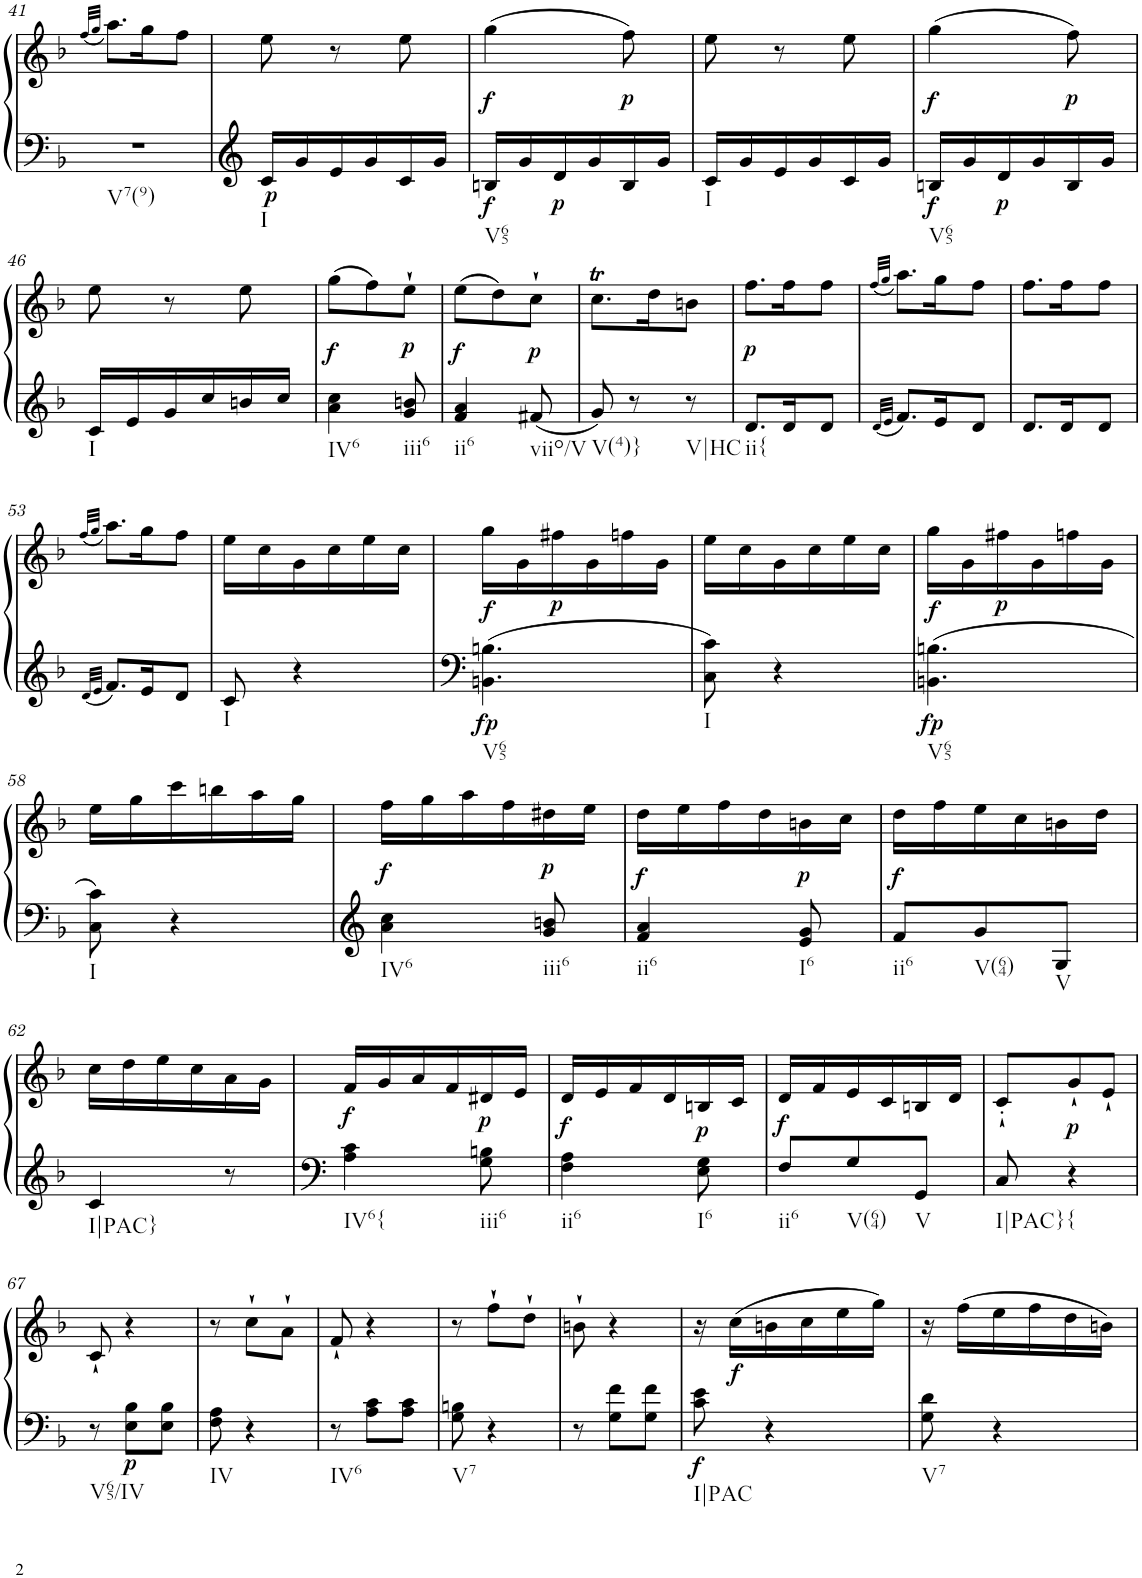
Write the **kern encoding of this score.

**kern	**kern	**dynam
*part1	*part1	*part1
*staff2	*staff1	*staff1/2
*I"Klavier linke Hand	*	*
!!LO:PB:g=z
*clefF4	*clefG2	*
*k[b-]	*k[b-]	*
*M3/8	*M3/8	*
=41	=41	=41
.	(32qff/LLL	.
.	32qgg/JJJ	.
!LO:TX:b:t=V7(9)	!	!
4.r	8.aa\L)	.
.	16gg\K	.
.	8ff\J	.
=42	=42	=42
!LO:TX:b:t=I	!	!
!	!	!LO:DY:b=2
16c/LL	8ee\	p
16g/	.	.
16e/	8r	.
16g/	.	.
16c/	8ee\	.
16g/JJ	.	.
=43	=43	=43
!LO:TX:b:t=V65	!	!
!	!	!LO:DY:b=2
!	!	!LO:DY:n=1:b
16Bn/LL	(4gg\	f f
16g/	.	.
!	!	!LO:DY:n=2:b=2
16d/	.	p
16g/	.	.
!	!	!LO:DY:n=3:b
16B/	8ff\)	p
16g/JJ	.	.
=44	=44	=44
!LO:TX:b:t=I	!	!
16c/LL	8ee\	.
16g/	.	.
16e/	8r	.
16g/	.	.
16c/	8ee\	.
16g/JJ	.	.
=45	=45	=45
!LO:TX:b:t=V65	!	!
!	!	!LO:DY:b=2
!	!	!LO:DY:n=1:b
16Bn/LL	(4gg\	f f
16g/	.	.
!	!	!LO:DY:n=2:b=2
16d/	.	p
16g/	.	.
!	!	!LO:DY:n=3:b
16B/	8ff\)	p
16g/JJ	.	.
!!LO:LB:g=z
=46	=46	=46
!LO:TX:b:t=I	!	!
16c/LL	8ee\	.
16e/	.	.
16g/	8r	.
16cc/	.	.
16bn/	8ee\	.
16cc/JJ	.	.
=47	=47	=47
!LO:TX:b:t=IV6	!	!
!	!	!LO:DY:b
4a\ 4cc\	(8gg\L	f
.	8ff\)	.
!LO:TX:b:t=iii6	!	!
!	!	!LO:DY:b
8g/ 8bn/	8ee`\J	p
=48	=48	=48
!LO:TX:b:t=ii6	!	!
!	!	!LO:DY:b
4f/ 4a/	(8ee\L	f
.	8dd\)	.
!LO:TX:b:t=viio/V	!	!
!	!	!LO:DY:b
8f#X/	8cc`\J	p
=49	=49	=49
!LO:TX:b:t=V(4)}	!	!
8g/	8.ccT\L	.
8r	.	.
.	16dd\K	.
!LO:TX:b:t=V|HC	!	!
8r	8bn\J	.
=50	=50	=50
!LO:TX:b:t=ii{	!	!
!	!	!LO:DY:b
8.d/L	8.ff\L	p
16d/K	16ff\K	.
8d/J	8ff\J	.
=51	=51	=51
32qd/LLL	(32qff/LLL	.
32qe/JJJ	32qgg/JJJ	.
8.f/L	8.aa\L)	.
16e/K	16gg\K	.
8d/J	8ff\J	.
=52	=52	=52
8.d/L	8.ff\L	.
16d/K	16ff\K	.
8d/J	8ff\J	.
!!LO:LB:g=z
=53	=53	=53
32qd/LLL	(32qff/LLL	.
32qe/JJJ	32qgg/JJJ	.
8.f/L	8.aa\L)	.
16e/K	16gg\K	.
8d/J	8ff\J	.
=54	=54	=54
!LO:TX:b:t=I	!	!
8c/	16ee\LL	.
.	16cc\	.
4r	16g\	.
.	16cc\	.
.	16ee\	.
.	16cc\JJ	.
=55	=55	=55
!LO:TX:b:t=V65	!	!
!	!	!LO:DY:b=2
!	!	!LO:DY:n=1:b
4.BBn\ 4.Bn\	16gg\LL	fp f
.	16g\	.
!	!	!LO:DY:n=2:b
.	16ff#X\	p
.	16g\	.
.	16ffn\	.
.	16g\JJ	.
=56	=56	=56
!LO:TX:b:t=I	!	!
8C\ 8c\	16ee\LL	.
.	16cc\	.
4r	16g\	.
.	16cc\	.
.	16ee\	.
.	16cc\JJ	.
=57	=57	=57
!LO:TX:b:t=V65	!	!
!	!	!LO:DY:b=2
!	!	!LO:DY:n=1:b
4.BBn\ 4.Bn\	16gg\LL	fp f
.	16g\	.
!	!	!LO:DY:n=2:b
.	16ff#X\	p
.	16g\	.
.	16ffn\	.
.	16g\JJ	.
!!LO:LB:g=z
=58	=58	=58
!LO:TX:b:t=I	!	!
8C\ 8c\	16ee\LL	.
.	16gg\	.
4r	16ccc\	.
.	16bbn\	.
.	16aa\	.
.	16gg\JJ	.
=59	=59	=59
!LO:TX:b:t=IV6	!	!
!	!	!LO:DY:b
4a\ 4cc\	16ff\LL	f
.	16gg\	.
.	16aa\	.
.	16ff\	.
!LO:TX:b:t=iii6	!	!
!	!	!LO:DY:b
8g/ 8bn/	16dd#X\	p
.	16ee\JJ	.
=60	=60	=60
!LO:TX:b:t=ii6	!	!
!	!	!LO:DY:b
4f/ 4a/	16dd\LL	f
.	16ee\	.
.	16ff\	.
.	16dd\	.
!LO:TX:b:t=I6	!	!
!	!	!LO:DY:b
8e/ 8g/	16bn\	p
.	16cc\JJ	.
=61	=61	=61
!LO:TX:b:t=ii6	!	!
!	!	!LO:DY:b
8f/L	16dd\LL	f
.	16ff\	.
!LO:TX:b:t=V(64)	!	!
8g/	16ee\	.
.	16cc\	.
!LO:TX:b:t=V	!	!
8G/J	16bn\	.
.	16dd\JJ	.
!!LO:LB:g=z
=62	=62	=62
!LO:TX:b:t=I|PAC}	!	!
4c/	16cc\LL	.
.	16dd\	.
.	16ee\	.
.	16cc\	.
8r	16a\	.
.	16g\JJ	.
=63	=63	=63
!LO:TX:b:t=IV6{	!	!
!	!	!LO:DY:b
4A\ 4c\	16f/LL	f
.	16g/	.
.	16a/	.
.	16f/	.
!LO:TX:b:t=iii6	!	!
!	!	!LO:DY:b
8G\ 8Bn\	16d#X/	p
.	16e/JJ	.
=64	=64	=64
!LO:TX:b:t=ii6	!	!
!	!	!LO:DY:b
4F\ 4A\	16d/LL	f
.	16e/	.
.	16f/	.
.	16d/	.
!LO:TX:b:t=I6	!	!
!	!	!LO:DY:b
8E\ 8G\	16Bn/	p
.	16c/JJ	.
=65	=65	=65
!LO:TX:b:t=ii6	!	!
!	!	!LO:DY:b
8F/L	16d/LL	f
.	16f/	.
!LO:TX:b:t=V(64)	!	!
8G/	16e/	.
.	16c/	.
!LO:TX:b:t=V	!	!
8GG/J	16Bn/	.
.	16d/JJ	.
=66	=66	=66
!LO:TX:b:t=I|PAC}	!	!
8C/	8c'`/L	.
!LO:TX:b:t={	!	!
!	!	!LO:DY:b
4r	8g`/	p
.	8e`/J	.
!!LO:LB:g=z
=67	=67	=67
!LO:TX:b:t=V65/IV	!	!
8r	8c`/	.
!	!	!LO:DY:b=2
8E\ 8B-\L	4r	p
8E\ 8B-\J	.	.
=68	=68	=68
!LO:TX:b:t=IV	!	!
8F\ 8A\	8r	.
4r	8cc`\L	.
.	8a`\J	.
=69	=69	=69
!LO:TX:b:t=IV6	!	!
8r	8f`/	.
8A\ 8c\L	4r	.
8A\ 8c\J	.	.
=70	=70	=70
!LO:TX:b:t=V7	!	!
8G\ 8Bn\	8r	.
4r	8ff`\L	.
.	8dd`\J	.
=71	=71	=71
8r	8bn`\	.
8G\ 8f\L	4r	.
8G\ 8f\J	.	.
=72	=72	=72
!LO:TX:b:t=I|PAC	!	!
!	!	!LO:DY:b=2
8c\ 8e\	16r	f
!	!	!LO:DY:b
.	(16cc\LL	f
4r	16bn\	.
.	16cc\	.
.	16ee\	.
.	16gg\JJ)	.
=73	=73	=73
!LO:TX:b:t=V7	!	!
8G\ 8d\	16r	.
.	(16ff\LL	.
4r	16ee\	.
.	16ff\	.
.	16dd\	.
.	16bn\JJ)	.
=	=	=
*-	*-	*-
